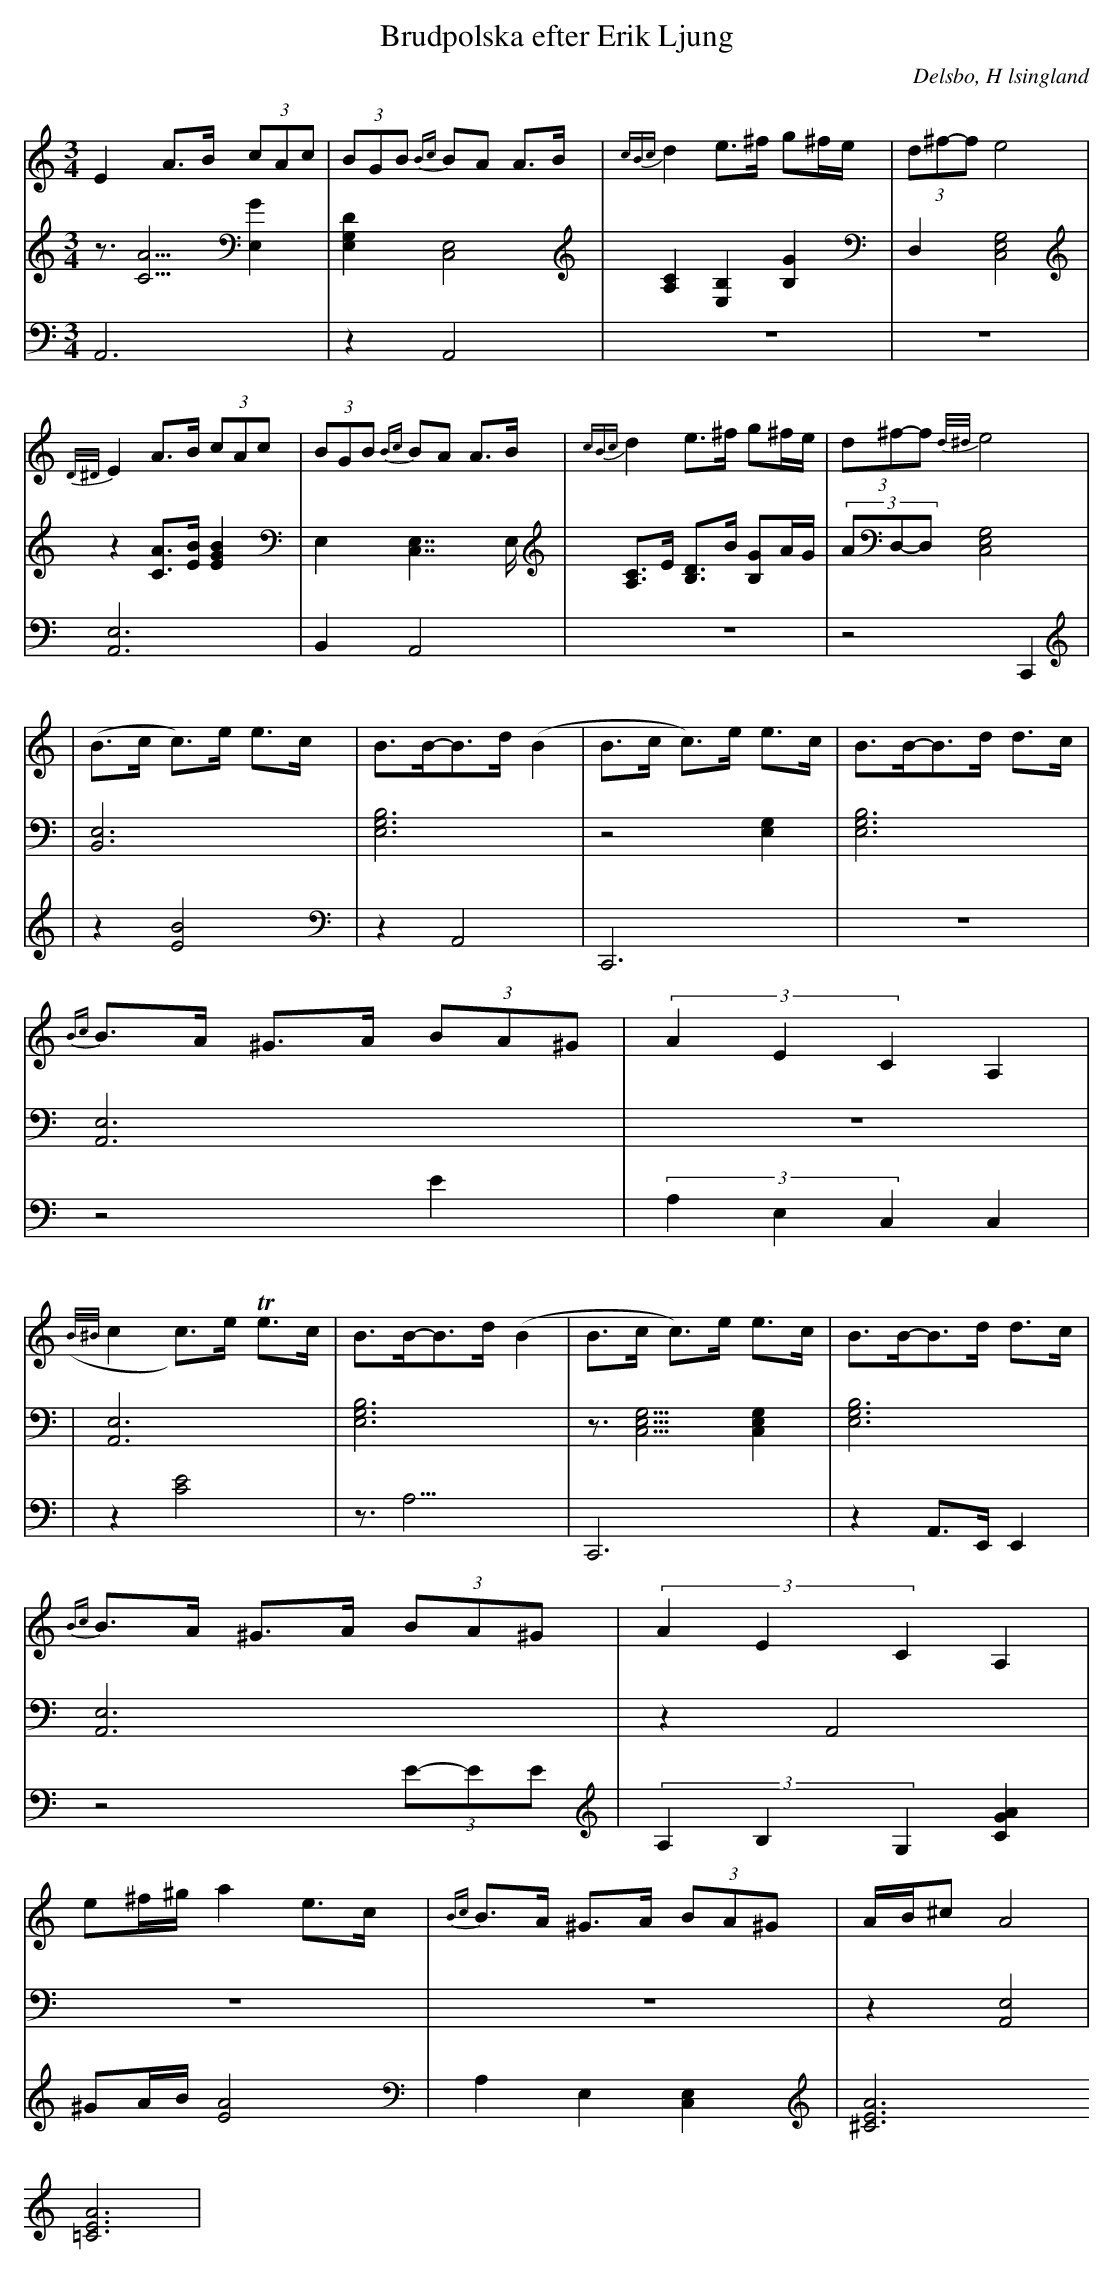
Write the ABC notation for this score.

X:1
T: Brudpolska efter Erik Ljung
Q: 105
O: Delsbo, H lsingland
M: 3/4
L: 1/8
K: Am
V:1
V:2
V:3 =Merge
V:1
E2 A>B (3cAc| (3BGB {Bc}BA A>B|{cBc}d2 e>^f g^f/e/|(3d^f-f e4 |
{D/^D/}E2 A>B (3cAc| (3BGB {Bc}BA A>B|{cBc}d2 e>^f g^f/e/|(3d^f-f {d/^d/}e4 |
|(B>c c)>e e>c|B>B-B>d (B2|B>c c)>e e>c|B>B-B>d d>c|
{Bc}B>A ^G>A (3BA^G|(3A2E2C2 A,2|
({B/^B/}c2 c)>e Te>c|B>B-B>d (B2|B>c c)>e e>c|B>B-B>d d>c|
{Bc}B>A ^G>A (3BA^G|(3A2E2C2 A,2|
e^f/^g/ a2 e>c|{Bc}B>A ^G>A (3BA^G|A/B/^c A4|
V:2
z3/2[A5/2C5/2] [E,2G2]|[D2E,2G,2] [C,4E,4]|[A,2C2] [E,2B,2] [B,2G2]|D,2 [E,4G,4C,4]|
z2 [AC]>[BE] [B2E2G2]|E,2 [C,7/2E,7/2]E,/|[A,C]>E [B,D]>B [B,G]A/G/|(3AD,-D, [E,4G,4C,4]|
|[B,,6E,6]|[E,6G,6B,6]|z4[G,2E,2]|[E,6G,6B,6]|
[A,,6E,6]|z6|
|[A,,6E,6]|[E,6G,6B,6]|z3/2[E,5/2G,5/2C,5/2] [E,2G,2C,2]|[E,6G,6B,6]|
[A,,6E,6]|z2 A,,4|
z6|z6|z2 [A,,4E,4]|
V:3
A,,6|z2 A,,4|z6|z6|
[A,,6E,6]|B,,2 A,,4|z6|z4  C,,2|
|z2 [B4E4]|z2 A,,4|C,,6|z6|
z4 E2|(3A,2E,2C,2 [C,2]|
|z2 [C4E4]|z3<A,3|C,,6|z2 A,,>E,, E,,2|
z4 (3E-EE|(3A,2B,2G,2 [G2A2C2]|
^GA/B/ [A4E4]|A,2 E,2 [C,2E,2]|[A6^C6E6] [A6=C6E6]|
